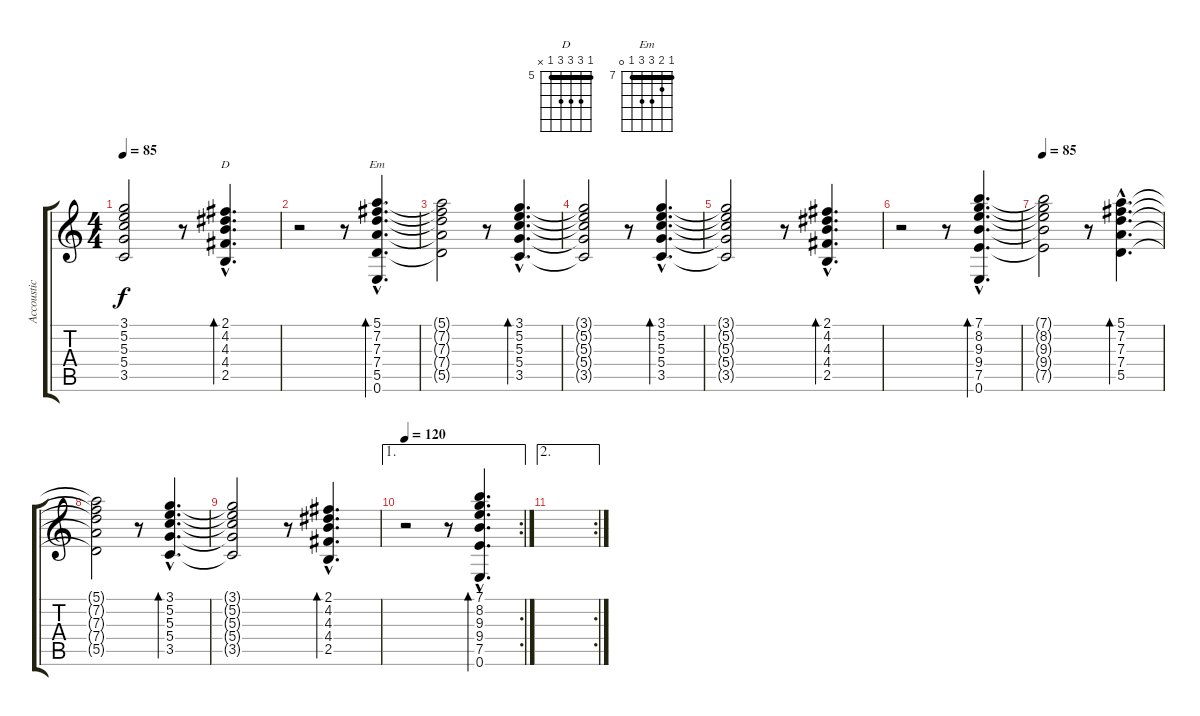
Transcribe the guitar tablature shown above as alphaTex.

\track ("Accoustic Guitar" "Accoustic ") {instrument acousticguitarnylon}
\staff {score tabs}
\tuning (E4 B3 G3 D3 A2 E2) {hide}
\chord ("D" 5 7 7 7 5 x) {firstfret 5 barre 5}
\chord ("Em" 7 8 9 9 7 0) {firstfret 7 barre 7}
\ts (4 4)
\tempo 85
\clef g2
\ks c
(3.1{t} 5.2{t} 5.3{t} 5.4{t} 3.5{t}).2{dy f volume 9} r.8 (2.1{hac} 4.2{hac} 4.3{hac} 4.4{hac} 2.5{hac}).4{d bd 480 ch "D"} |
r.2{volume 9} r.8 (5.1{hac} 7.2{hac} 7.3{hac} 7.4{hac} 5.5{hac} 0.6{hac}).4{d bd 480 ch "Em"} |
(5.1{t} 7.2{t} 7.3{t} 7.4{t} 5.5{t}).2{volume 9} r.8 (3.1{hac} 5.2{hac} 5.3{hac} 5.4{hac} 3.5{hac}).4{d bd 480} |
(3.1{t} 5.2{t} 5.3{t} 5.4{t} 3.5{t}).2{volume 9} r.8 (3.1{hac} 5.2{hac} 5.3{hac} 5.4{hac} 3.5{hac}).4{d bd 480} |
(3.1{t} 5.2{t} 5.3{t} 5.4{t} 3.5{t}).2{volume 9} r.8 (2.1{hac} 4.2{hac} 4.3{hac} 4.4{hac} 2.5{hac}).4{d bd 480} |
r.2{volume 9} r.8 (7.1{hac} 8.2{hac} 9.3{hac} 9.4{hac} 7.5{hac} 0.6{hac}).4{d bd 480} |
\tempo 85
(7.1{t} 8.2{t} 9.3{t} 9.4{t} 7.5{t}).2{volume 9} r.8 (5.1{hac} 7.2{hac} 7.3{hac} 7.4{hac} 5.5{hac}).4{d bd 480} |
(5.1{t} 7.2{t} 7.3{t} 7.4{t} 5.5{t}).2{volume 9} r.8 (3.1{hac} 5.2{hac} 5.3{hac} 5.4{hac} 3.5{hac}).4{d bd 480} |
(3.1{t} 5.2{t} 5.3{t} 5.4{t} 3.5{t}).2{volume 9} r.8 (2.1{hac} 4.2{hac} 4.3{hac} 4.4{hac} 2.5{hac}).4{d bd 480} |
\ae 1
\rc 2
\tempo 120
r.2{volume 9} r.8 (7.1{hac} 8.2{hac} 9.3{hac} 9.4{hac} 7.5{hac} 0.6{hac}).4{d bd 480} |
\ae 2
\rc 2
